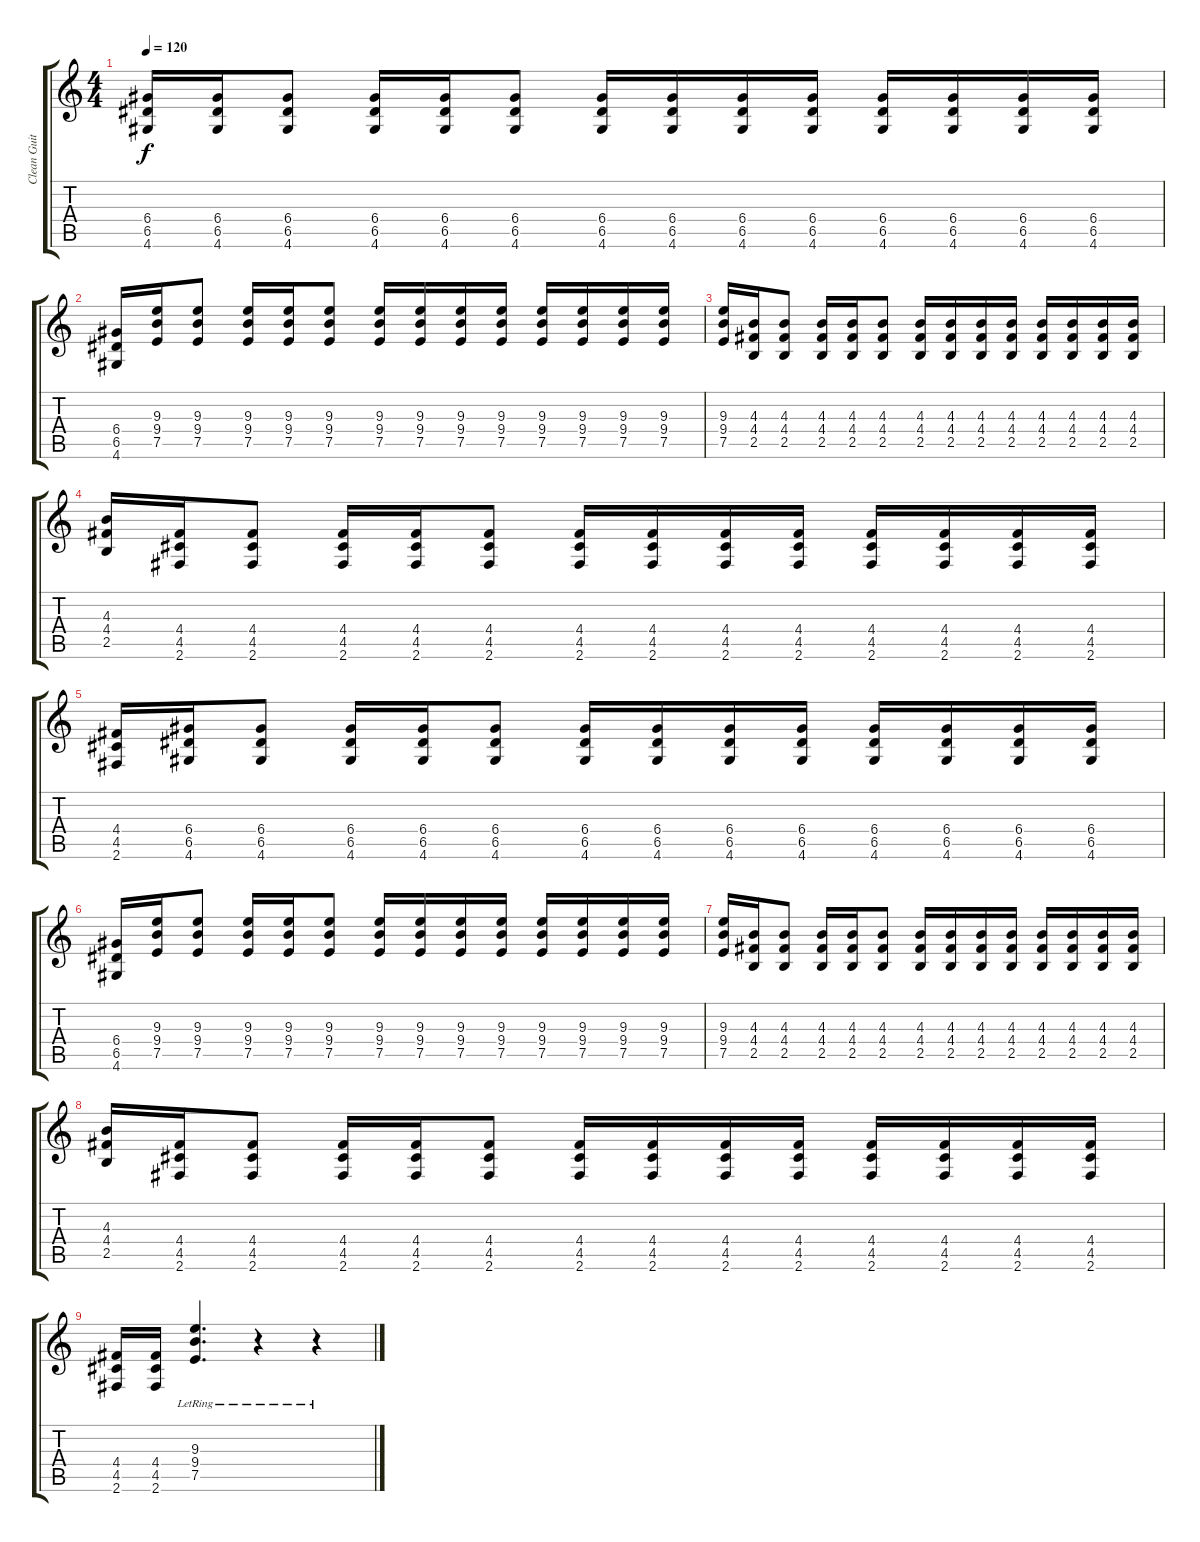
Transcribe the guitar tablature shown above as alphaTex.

\track ("Clean Guitar" "Clean Guit") {instrument acousticguitarsteel}
\staff {score tabs}
\tuning (E4 B3 G3 D3 A2 E2) {hide}
\ts (4 4)
\tempo 120
\clef g2
\ks c
(6.4 6.5 4.6).16{dy f instrument acousticguitarsteel} (6.4 6.5 4.6).16 (6.4 6.5 4.6).8 (6.4 6.5 4.6).16 (6.4 6.5 4.6).16 (6.4 6.5 4.6).8 (6.4 6.5 4.6).16 (6.4 6.5 4.6).16 (6.4 6.5 4.6).16 (6.4 6.5 4.6).16 (6.4 6.5 4.6).16 (6.4 6.5 4.6).16 (6.4 6.5 4.6).16 (6.4 6.5 4.6).16 |
(6.4 6.5 4.6).16 (9.3 9.4 7.5).16 (9.3 9.4 7.5).8 (9.3 9.4 7.5).16 (9.3 9.4 7.5).16 (9.3 9.4 7.5).8 (9.3 9.4 7.5).16 (9.3 9.4 7.5).16 (9.3 9.4 7.5).16 (9.3 9.4 7.5).16 (9.3 9.4 7.5).16 (9.3 9.4 7.5).16 (9.3 9.4 7.5).16 (9.3 9.4 7.5).16 |
(9.3 9.4 7.5).16 (4.3 4.4 2.5).16 (4.3 4.4 2.5).8 (4.3 4.4 2.5).16 (4.3 4.4 2.5).16 (4.3 4.4 2.5).8 (4.3 4.4 2.5).16 (4.3 4.4 2.5).16 (4.3 4.4 2.5).16 (4.3 4.4 2.5).16 (4.3 4.4 2.5).16 (4.3 4.4 2.5).16 (4.3 4.4 2.5).16 (4.3 4.4 2.5).16 |
(4.3 4.4 2.5).16 (4.4 4.5 2.6).16 (4.4 4.5 2.6).8 (4.4 4.5 2.6).16 (4.4 4.5 2.6).16 (4.4 4.5 2.6).8 (4.4 4.5 2.6).16 (4.4 4.5 2.6).16 (4.4 4.5 2.6).16 (4.4 4.5 2.6).16 (4.4 4.5 2.6).16 (4.4 4.5 2.6).16 (4.4 4.5 2.6).16 (4.4 4.5 2.6).16 |
(4.4 4.5 2.6).16 (6.4 6.5 4.6).16 (6.4 6.5 4.6).8 (6.4 6.5 4.6).16 (6.4 6.5 4.6).16 (6.4 6.5 4.6).8 (6.4 6.5 4.6).16 (6.4 6.5 4.6).16 (6.4 6.5 4.6).16 (6.4 6.5 4.6).16 (6.4 6.5 4.6).16 (6.4 6.5 4.6).16 (6.4 6.5 4.6).16 (6.4 6.5 4.6).16 |
(6.4 6.5 4.6).16 (9.3 9.4 7.5).16 (9.3 9.4 7.5).8 (9.3 9.4 7.5).16 (9.3 9.4 7.5).16 (9.3 9.4 7.5).8 (9.3 9.4 7.5).16 (9.3 9.4 7.5).16 (9.3 9.4 7.5).16 (9.3 9.4 7.5).16 (9.3 9.4 7.5).16 (9.3 9.4 7.5).16 (9.3 9.4 7.5).16 (9.3 9.4 7.5).16 |
(9.3 9.4 7.5).16 (4.3 4.4 2.5).16 (4.3 4.4 2.5).8 (4.3 4.4 2.5).16 (4.3 4.4 2.5).16 (4.3 4.4 2.5).8 (4.3 4.4 2.5).16 (4.3 4.4 2.5).16 (4.3 4.4 2.5).16 (4.3 4.4 2.5).16 (4.3 4.4 2.5).16 (4.3 4.4 2.5).16 (4.3 4.4 2.5).16 (4.3 4.4 2.5).16 |
(4.3 4.4 2.5).16 (4.4 4.5 2.6).16 (4.4 4.5 2.6).8 (4.4 4.5 2.6).16 (4.4 4.5 2.6).16 (4.4 4.5 2.6).8 (4.4 4.5 2.6).16 (4.4 4.5 2.6).16 (4.4 4.5 2.6).16 (4.4 4.5 2.6).16 (4.4 4.5 2.6).16 (4.4 4.5 2.6).16 (4.4 4.5 2.6).16 (4.4 4.5 2.6).16 |
(4.4 4.5 2.6).16 (4.4 4.5 2.6).16 (9.3{lr} 9.4{lr} 7.5{lr}).4{d} r.4 r.4
